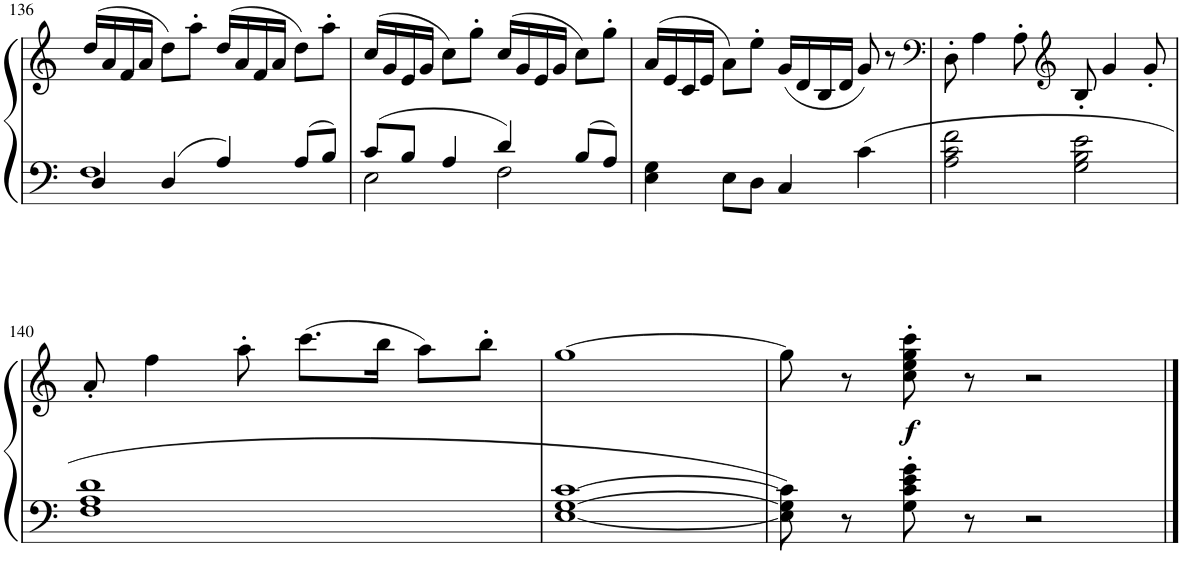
**kern	**kern	**dynam
*part1	*part1	*part1
*staff2	*staff1	*staff1/2
*I"Piano	*	*
*I'Pno.	*	*
!!LO:PB:g=z
*clefF4	*clefG2	*
*k[]	*k[]	*
*M4/4	*M4/4	*
*met(c)	*met(c)	*
=136	=136	=136
*^	*	*
4D/	1F	(16dd/LL	.
.	.	16a/	.
.	.	16f/	.
.	.	16a/JJ	.
4D/	.	8dd\L)	.
.	.	8aa'\J	.
4A/	.	(16dd/LL	.
.	.	16a/	.
.	.	16f/	.
.	.	16a/JJ	.
8A/L	.	8dd\L)	.
8B/J	.	8aa'\J	.
=137	=137	=137	=137
8c/L	2E\	(16cc/LL	.
.	.	16g/	.
8B/J	.	16e/	.
.	.	16g/JJ	.
4A/	.	8cc\L)	.
.	.	8gg'\J	.
4d/	2F\	(16cc/LL	.
.	.	16g/	.
.	.	16e/	.
.	.	16g/JJ	.
8B/L	.	8cc\L)	.
8A/J	.	8gg'\J	.
*v	*v	*	*
=138	=138	=138
4E\ 4G\	(16a/LL	.
.	16e/	.
.	16c/	.
.	16e/JJ	.
8E\L	8a\L)	.
8D\J	8ee'\J	.
4C/	(16g/LL	.
.	16d/	.
.	16B/	.
.	16d/JJ	.
4c\	8g/)	.
.	8r	.
=139	=139	=139
*	*clefF4	*
2A\ 2c\ 2f\	8D'\	.
.	4A\	.
.	8A'\	.
*	*clefG2	*
2G\ 2B\ 2e\	8B'/	.
.	4g/	.
.	8g'/	.
!!LO:LB:g=z
=140	=140	=140
1F 1A 1d	8a'/	.
.	4ff\	.
.	8aa'\	.
.	(8.ccc\L	.
.	16bb\Jk	.
.	8aa\L)	.
.	8bb'\J	.
=141	=141	=141
[1E [1G [1c	[1gg	.
=142	=142	=142
8E\] 8G\] 8c\]	8gg\]	.
8r	8r	.
!	!	!LO:DY:b
8G\' 8c\' 8e\' 8g\'	8cc\' 8ee\' 8gg\' 8ccc\'	f
8r	8r	.
2r	2r	.
==	==	==
*-	*-	*-
